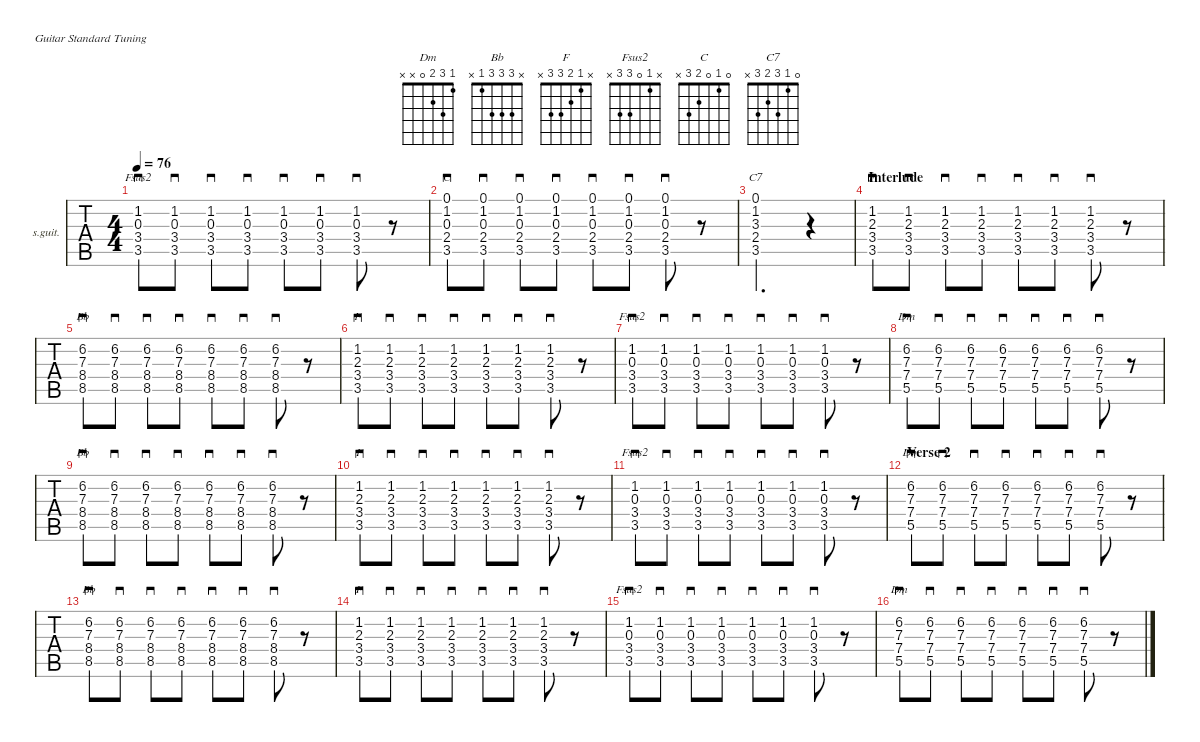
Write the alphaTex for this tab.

\defaultSystemsLayout 4
\hideDynamics
\bracketExtendMode nobrackets
\firstSystemTrackNameOrientation horizontal
\track ("moveable chords 07 SLASH TEST" "s.guit.") {instrument acousticguitarsteel}
\staff {tabs}
\tuning (E4 B3 G3 D3 A2 E2)
\chord ("Dm" 1 3 2 0 x x) {showfingering false}
\chord ("Bb" x 3 3 3 1 x) {showfingering false}
\chord ("F" x 1 2 3 3 x) {showfingering false}
\chord ("Fsus2" x 1 0 3 3 x) {showfingering false}
\chord ("C" 0 1 0 2 3 x) {showfingering false}
\chord ("C7" 0 1 3 2 3 x) {showfingering false}
\ts (4 4)
\tempo 76
\clef g2
\ks gminor
(3.5{lf 4 acc forcenatural} 3.4{lf 5 acc forcenatural} 0.3{acc forcenatural} 1.2{lf 2 acc forcenatural}).8{sd ch "Fsus2" dy mf beam Up} (3.5{lf 4 acc forcenatural} 3.4{lf 5 acc forcenatural} 0.3{acc forcenatural} 1.2{lf 2 acc forcenatural}).8{sd beam Up} (3.5{lf 4 acc forcenatural} 3.4{lf 5 acc forcenatural} 0.3{acc forcenatural} 1.2{lf 2 acc forcenatural}).8{sd beam Up} (3.5{lf 4 acc forcenatural} 3.4{lf 5 acc forcenatural} 0.3{acc forcenatural} 1.2{lf 2 acc forcenatural}).8{sd beam Up} (3.5{lf 4 acc forcenatural} 3.4{lf 5 acc forcenatural} 0.3{acc forcenatural} 1.2{lf 2 acc forcenatural}).8{sd beam Up} (3.5{lf 4 acc forcenatural} 3.4{lf 5 acc forcenatural} 0.3{acc forcenatural} 1.2{lf 2 acc forcenatural}).8{sd beam Up} (3.5{lf 4 acc forcenatural} 3.4{lf 5 acc forcenatural} 0.3{acc forcenatural} 1.2{lf 2 acc forcenatural}).8{sd beam Up} r.8{beam Down} |
(3.5{acc forcenatural} 2.4{acc forcenatural} 0.3{acc forcenatural} 1.2{acc forcenatural} 0.1{acc forcenatural}).8{sd ch "C" beam Up} (3.5{acc forcenatural} 2.4{acc forcenatural} 0.3{acc forcenatural} 1.2{acc forcenatural} 0.1{acc forcenatural}).8{sd beam Up} (3.5{acc forcenatural} 2.4{acc forcenatural} 0.3{acc forcenatural} 1.2{acc forcenatural} 0.1{acc forcenatural}).8{sd beam Up} (3.5{acc forcenatural} 2.4{acc forcenatural} 0.3{acc forcenatural} 1.2{acc forcenatural} 0.1{acc forcenatural}).8{sd beam Up} (3.5{acc forcenatural} 2.4{acc forcenatural} 0.3{acc forcenatural} 1.2{acc forcenatural} 0.1{acc forcenatural}).8{sd beam Up} (3.5{acc forcenatural} 2.4{acc forcenatural} 0.3{acc forcenatural} 1.2{acc forcenatural} 0.1{acc forcenatural}).8{sd beam Up} (3.5{acc forcenatural} 2.4{acc forcenatural} 0.3{acc forcenatural} 1.2{acc forcenatural} 0.1{acc forcenatural}).8{sd beam Up} r.8{beam Down} |
(3.5{acc forcenatural} 2.4{acc forcenatural} 3.3{acc b} 1.2{acc forcenatural} 0.1{acc forcenatural}).2{d ch "C7" beam Up} r.4{beam Down} |
\section ("" "Interlude")
(3.5{acc forcenatural} 3.4{acc forcenatural} 2.3{acc forcenatural} 1.2{acc forcenatural}).8{sd ch "F" beam Up} (3.5{acc forcenatural} 3.4{acc forcenatural} 2.3{acc forcenatural} 1.2{acc forcenatural}).8{sd beam Up} (3.5{acc forcenatural} 3.4{acc forcenatural} 2.3{acc forcenatural} 1.2{acc forcenatural}).8{sd beam Up} (3.5{acc forcenatural} 3.4{acc forcenatural} 2.3{acc forcenatural} 1.2{acc forcenatural}).8{sd beam Up} (3.5{acc forcenatural} 3.4{acc forcenatural} 2.3{acc forcenatural} 1.2{acc forcenatural}).8{sd beam Up} (3.5{acc forcenatural} 3.4{acc forcenatural} 2.3{acc forcenatural} 1.2{acc forcenatural}).8{sd beam Up} (3.5{acc forcenatural} 3.4{acc forcenatural} 2.3{acc forcenatural} 1.2{acc forcenatural}).8{sd beam Up} r.8{beam Down} |
(8.5{lf 4 acc forcenatural} 8.4{lf 5 acc b} 7.3{lf 3 acc forcenatural} 6.2{lf 2 acc forcenatural}).8{sd ch "Bb" beam Down} (8.5{lf 4 acc forcenatural} 8.4{lf 5 acc b} 7.3{lf 3 acc forcenatural} 6.2{lf 2 acc forcenatural}).8{sd beam Down} (8.5{lf 4 acc forcenatural} 8.4{lf 5 acc b} 7.3{lf 3 acc forcenatural} 6.2{lf 2 acc forcenatural}).8{sd beam Down} (8.5{lf 4 acc forcenatural} 8.4{lf 5 acc b} 7.3{lf 3 acc forcenatural} 6.2{lf 2 acc forcenatural}).8{sd beam Down} (8.5{lf 4 acc forcenatural} 8.4{lf 5 acc b} 7.3{lf 3 acc forcenatural} 6.2{lf 2 acc forcenatural}).8{sd beam Down} (8.5{lf 4 acc forcenatural} 8.4{lf 5 acc b} 7.3{lf 3 acc forcenatural} 6.2{lf 2 acc forcenatural}).8{sd beam Down} (8.5{lf 4 acc forcenatural} 8.4{lf 5 acc b} 7.3{lf 3 acc forcenatural} 6.2{lf 2 acc forcenatural}).8{sd beam Down} r.8{beam Down} |
(3.5{acc forcenatural} 3.4{acc forcenatural} 2.3{acc forcenatural} 1.2{acc forcenatural}).8{sd ch "F" beam Up} (3.5{acc forcenatural} 3.4{acc forcenatural} 2.3{acc forcenatural} 1.2{acc forcenatural}).8{sd beam Up} (3.5{acc forcenatural} 3.4{acc forcenatural} 2.3{acc forcenatural} 1.2{acc forcenatural}).8{sd beam Up} (3.5{acc forcenatural} 3.4{acc forcenatural} 2.3{acc forcenatural} 1.2{acc forcenatural}).8{sd beam Up} (3.5{acc forcenatural} 3.4{acc forcenatural} 2.3{acc forcenatural} 1.2{acc forcenatural}).8{sd beam Up} (3.5{acc forcenatural} 3.4{acc forcenatural} 2.3{acc forcenatural} 1.2{acc forcenatural}).8{sd beam Up} (3.5{acc forcenatural} 3.4{acc forcenatural} 2.3{acc forcenatural} 1.2{acc forcenatural}).8{sd beam Up} r.8{beam Down} |
(3.5{lf 4 acc forcenatural} 3.4{lf 5 acc forcenatural} 0.3{acc forcenatural} 1.2{lf 2 acc forcenatural}).8{sd ch "Fsus2" beam Up} (3.5{lf 4 acc forcenatural} 3.4{lf 5 acc forcenatural} 0.3{acc forcenatural} 1.2{lf 2 acc forcenatural}).8{sd beam Up} (3.5{lf 4 acc forcenatural} 3.4{lf 5 acc forcenatural} 0.3{acc forcenatural} 1.2{lf 2 acc forcenatural}).8{sd beam Up} (3.5{lf 4 acc forcenatural} 3.4{lf 5 acc forcenatural} 0.3{acc forcenatural} 1.2{lf 2 acc forcenatural}).8{sd beam Up} (3.5{lf 4 acc forcenatural} 3.4{lf 5 acc forcenatural} 0.3{acc forcenatural} 1.2{lf 2 acc forcenatural}).8{sd beam Up} (3.5{lf 4 acc forcenatural} 3.4{lf 5 acc forcenatural} 0.3{acc forcenatural} 1.2{lf 2 acc forcenatural}).8{sd beam Up} (3.5{lf 4 acc forcenatural} 3.4{lf 5 acc forcenatural} 0.3{acc forcenatural} 1.2{lf 2 acc forcenatural}).8{sd beam Up} r.8{beam Down} |
(5.5{lf 2 acc forcenatural} 7.4{lf 4 acc forcenatural} 7.3{lf 5 acc forcenatural} 6.2{lf 3 acc forcenatural}).8{sd ch "Dm" beam Up} (5.5{lf 2 acc forcenatural} 7.4{lf 4 acc forcenatural} 7.3{lf 5 acc forcenatural} 6.2{lf 3 acc forcenatural}).8{sd beam Up} (5.5{lf 2 acc forcenatural} 7.4{lf 4 acc forcenatural} 7.3{lf 5 acc forcenatural} 6.2{lf 3 acc forcenatural}).8{sd beam Up} (5.5{lf 2 acc forcenatural} 7.4{lf 4 acc forcenatural} 7.3{lf 5 acc forcenatural} 6.2{lf 3 acc forcenatural}).8{sd beam Up} (5.5{lf 2 acc forcenatural} 7.4{lf 4 acc forcenatural} 7.3{lf 5 acc forcenatural} 6.2{lf 3 acc forcenatural}).8{sd beam Up} (5.5{lf 2 acc forcenatural} 7.4{lf 4 acc forcenatural} 7.3{lf 5 acc forcenatural} 6.2{lf 3 acc forcenatural}).8{sd beam Up} (5.5{lf 2 acc forcenatural} 7.4{lf 4 acc forcenatural} 7.3{lf 5 acc forcenatural} 6.2{lf 3 acc forcenatural}).8{sd beam Up} r.8{beam Down} |
(8.5{lf 4 acc forcenatural} 8.4{lf 5 acc b} 7.3{lf 3 acc forcenatural} 6.2{lf 2 acc forcenatural}).8{sd ch "Bb" beam Down} (8.5{lf 4 acc forcenatural} 8.4{lf 5 acc b} 7.3{lf 3 acc forcenatural} 6.2{lf 2 acc forcenatural}).8{sd beam Down} (8.5{lf 4 acc forcenatural} 8.4{lf 5 acc b} 7.3{lf 3 acc forcenatural} 6.2{lf 2 acc forcenatural}).8{sd beam Down} (8.5{lf 4 acc forcenatural} 8.4{lf 5 acc b} 7.3{lf 3 acc forcenatural} 6.2{lf 2 acc forcenatural}).8{sd beam Down} (8.5{lf 4 acc forcenatural} 8.4{lf 5 acc b} 7.3{lf 3 acc forcenatural} 6.2{lf 2 acc forcenatural}).8{sd beam Down} (8.5{lf 4 acc forcenatural} 8.4{lf 5 acc b} 7.3{lf 3 acc forcenatural} 6.2{lf 2 acc forcenatural}).8{sd beam Down} (8.5{lf 4 acc forcenatural} 8.4{lf 5 acc b} 7.3{lf 3 acc forcenatural} 6.2{lf 2 acc forcenatural}).8{sd beam Down} r.8{beam Down} |
(3.5{acc forcenatural} 3.4{acc forcenatural} 2.3{acc forcenatural} 1.2{acc forcenatural}).8{sd ch "F" beam Up} (3.5{acc forcenatural} 3.4{acc forcenatural} 2.3{acc forcenatural} 1.2{acc forcenatural}).8{sd beam Up} (3.5{acc forcenatural} 3.4{acc forcenatural} 2.3{acc forcenatural} 1.2{acc forcenatural}).8{sd beam Up} (3.5{acc forcenatural} 3.4{acc forcenatural} 2.3{acc forcenatural} 1.2{acc forcenatural}).8{sd beam Up} (3.5{acc forcenatural} 3.4{acc forcenatural} 2.3{acc forcenatural} 1.2{acc forcenatural}).8{sd beam Up} (3.5{acc forcenatural} 3.4{acc forcenatural} 2.3{acc forcenatural} 1.2{acc forcenatural}).8{sd beam Up} (3.5{acc forcenatural} 3.4{acc forcenatural} 2.3{acc forcenatural} 1.2{acc forcenatural}).8{sd beam Up} r.8{beam Down} |
(3.5{lf 4 acc forcenatural} 3.4{lf 5 acc forcenatural} 0.3{acc forcenatural} 1.2{lf 2 acc forcenatural}).8{sd ch "Fsus2" beam Up} (3.5{lf 4 acc forcenatural} 3.4{lf 5 acc forcenatural} 0.3{acc forcenatural} 1.2{lf 2 acc forcenatural}).8{sd beam Up} (3.5{lf 4 acc forcenatural} 3.4{lf 5 acc forcenatural} 0.3{acc forcenatural} 1.2{lf 2 acc forcenatural}).8{sd beam Up} (3.5{lf 4 acc forcenatural} 3.4{lf 5 acc forcenatural} 0.3{acc forcenatural} 1.2{lf 2 acc forcenatural}).8{sd beam Up} (3.5{lf 4 acc forcenatural} 3.4{lf 5 acc forcenatural} 0.3{acc forcenatural} 1.2{lf 2 acc forcenatural}).8{sd beam Up} (3.5{lf 4 acc forcenatural} 3.4{lf 5 acc forcenatural} 0.3{acc forcenatural} 1.2{lf 2 acc forcenatural}).8{sd beam Up} (3.5{lf 4 acc forcenatural} 3.4{lf 5 acc forcenatural} 0.3{acc forcenatural} 1.2{lf 2 acc forcenatural}).8{sd beam Up} r.8{beam Down} |
\section ("" "Verse 2")
(5.5{lf 2 acc forcenatural} 7.4{lf 4 acc forcenatural} 7.3{lf 5 acc forcenatural} 6.2{lf 3 acc forcenatural}).8{sd ch "Dm" beam Up} (5.5{lf 2 acc forcenatural} 7.4{lf 4 acc forcenatural} 7.3{lf 5 acc forcenatural} 6.2{lf 3 acc forcenatural}).8{sd beam Up} (5.5{lf 2 acc forcenatural} 7.4{lf 4 acc forcenatural} 7.3{lf 5 acc forcenatural} 6.2{lf 3 acc forcenatural}).8{sd beam Up} (5.5{lf 2 acc forcenatural} 7.4{lf 4 acc forcenatural} 7.3{lf 5 acc forcenatural} 6.2{lf 3 acc forcenatural}).8{sd beam Up} (5.5{lf 2 acc forcenatural} 7.4{lf 4 acc forcenatural} 7.3{lf 5 acc forcenatural} 6.2{lf 3 acc forcenatural}).8{sd beam Up} (5.5{lf 2 acc forcenatural} 7.4{lf 4 acc forcenatural} 7.3{lf 5 acc forcenatural} 6.2{lf 3 acc forcenatural}).8{sd beam Up} (5.5{lf 2 acc forcenatural} 7.4{lf 4 acc forcenatural} 7.3{lf 5 acc forcenatural} 6.2{lf 3 acc forcenatural}).8{sd beam Up} r.8{beam Down} |
(8.5{lf 4 acc forcenatural} 8.4{lf 5 acc b} 7.3{lf 3 acc forcenatural} 6.2{lf 2 acc forcenatural}).8{sd ch "Bb" beam Down} (8.5{lf 4 acc forcenatural} 8.4{lf 5 acc b} 7.3{lf 3 acc forcenatural} 6.2{lf 2 acc forcenatural}).8{sd beam Down} (8.5{lf 4 acc forcenatural} 8.4{lf 5 acc b} 7.3{lf 3 acc forcenatural} 6.2{lf 2 acc forcenatural}).8{sd beam Down} (8.5{lf 4 acc forcenatural} 8.4{lf 5 acc b} 7.3{lf 3 acc forcenatural} 6.2{lf 2 acc forcenatural}).8{sd beam Down} (8.5{lf 4 acc forcenatural} 8.4{lf 5 acc b} 7.3{lf 3 acc forcenatural} 6.2{lf 2 acc forcenatural}).8{sd beam Down} (8.5{lf 4 acc forcenatural} 8.4{lf 5 acc b} 7.3{lf 3 acc forcenatural} 6.2{lf 2 acc forcenatural}).8{sd beam Down} (8.5{lf 4 acc forcenatural} 8.4{lf 5 acc b} 7.3{lf 3 acc forcenatural} 6.2{lf 2 acc forcenatural}).8{sd beam Down} r.8{beam Down} |
(3.5{acc forcenatural} 3.4{acc forcenatural} 2.3{acc forcenatural} 1.2{acc forcenatural}).8{sd ch "F" beam Up} (3.5{acc forcenatural} 3.4{acc forcenatural} 2.3{acc forcenatural} 1.2{acc forcenatural}).8{sd beam Up} (3.5{acc forcenatural} 3.4{acc forcenatural} 2.3{acc forcenatural} 1.2{acc forcenatural}).8{sd beam Up} (3.5{acc forcenatural} 3.4{acc forcenatural} 2.3{acc forcenatural} 1.2{acc forcenatural}).8{sd beam Up} (3.5{acc forcenatural} 3.4{acc forcenatural} 2.3{acc forcenatural} 1.2{acc forcenatural}).8{sd beam Up} (3.5{acc forcenatural} 3.4{acc forcenatural} 2.3{acc forcenatural} 1.2{acc forcenatural}).8{sd beam Up} (3.5{acc forcenatural} 3.4{acc forcenatural} 2.3{acc forcenatural} 1.2{acc forcenatural}).8{sd beam Up} r.8{beam Down} |
(3.5{lf 4 acc forcenatural} 3.4{lf 5 acc forcenatural} 0.3{acc forcenatural} 1.2{lf 2 acc forcenatural}).8{sd ch "Fsus2" beam Up} (3.5{lf 4 acc forcenatural} 3.4{lf 5 acc forcenatural} 0.3{acc forcenatural} 1.2{lf 2 acc forcenatural}).8{sd beam Up} (3.5{lf 4 acc forcenatural} 3.4{lf 5 acc forcenatural} 0.3{acc forcenatural} 1.2{lf 2 acc forcenatural}).8{sd beam Up} (3.5{lf 4 acc forcenatural} 3.4{lf 5 acc forcenatural} 0.3{acc forcenatural} 1.2{lf 2 acc forcenatural}).8{sd beam Up} (3.5{lf 4 acc forcenatural} 3.4{lf 5 acc forcenatural} 0.3{acc forcenatural} 1.2{lf 2 acc forcenatural}).8{sd beam Up} (3.5{lf 4 acc forcenatural} 3.4{lf 5 acc forcenatural} 0.3{acc forcenatural} 1.2{lf 2 acc forcenatural}).8{sd beam Up} (3.5{lf 4 acc forcenatural} 3.4{lf 5 acc forcenatural} 0.3{acc forcenatural} 1.2{lf 2 acc forcenatural}).8{sd beam Up} r.8{beam Down} |
(5.5{lf 2 acc forcenatural} 7.4{lf 4 acc forcenatural} 7.3{lf 5 acc forcenatural} 6.2{lf 3 acc forcenatural}).8{sd ch "Dm" beam Up} (5.5{lf 2 acc forcenatural} 7.4{lf 4 acc forcenatural} 7.3{lf 5 acc forcenatural} 6.2{lf 3 acc forcenatural}).8{sd beam Up} (5.5{lf 2 acc forcenatural} 7.4{lf 4 acc forcenatural} 7.3{lf 5 acc forcenatural} 6.2{lf 3 acc forcenatural}).8{sd beam Up} (5.5{lf 2 acc forcenatural} 7.4{lf 4 acc forcenatural} 7.3{lf 5 acc forcenatural} 6.2{lf 3 acc forcenatural}).8{sd beam Up} (5.5{lf 2 acc forcenatural} 7.4{lf 4 acc forcenatural} 7.3{lf 5 acc forcenatural} 6.2{lf 3 acc forcenatural}).8{sd beam Up} (5.5{lf 2 acc forcenatural} 7.4{lf 4 acc forcenatural} 7.3{lf 5 acc forcenatural} 6.2{lf 3 acc forcenatural}).8{sd beam Up} (5.5{lf 2 acc forcenatural} 7.4{lf 4 acc forcenatural} 7.3{lf 5 acc forcenatural} 6.2{lf 3 acc forcenatural}).8{sd beam Up} r.8{beam Down}
